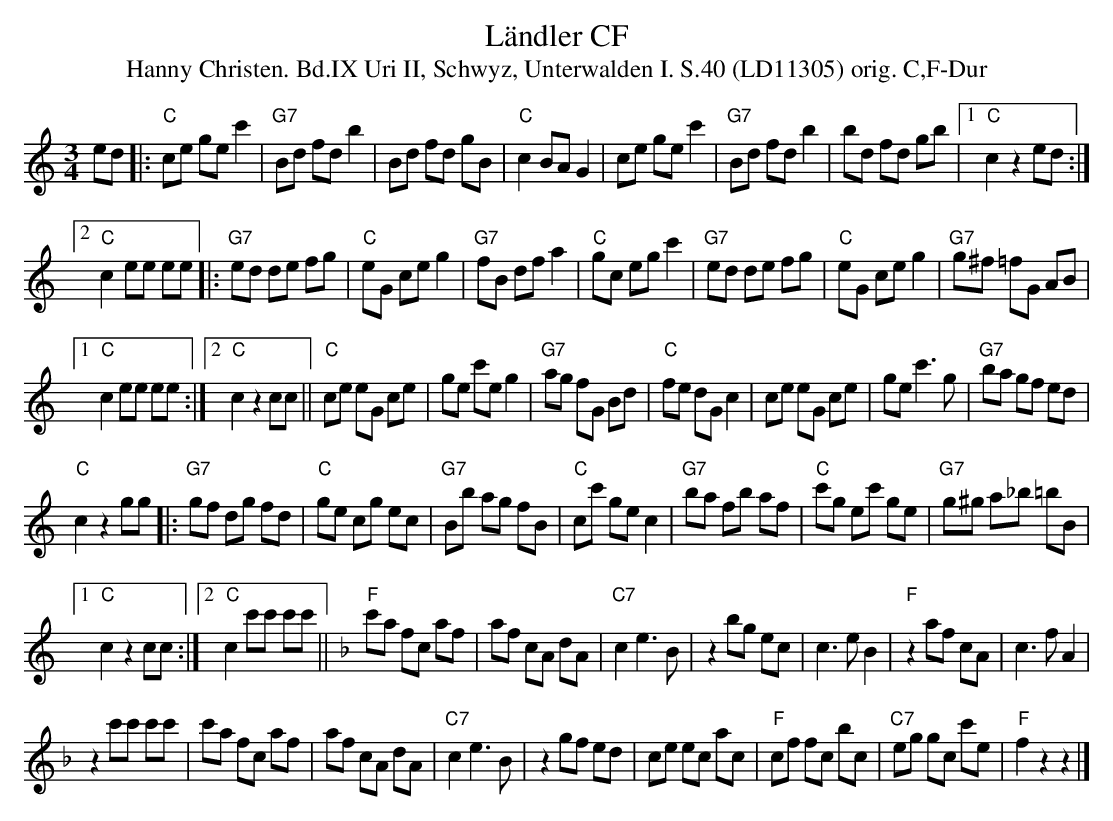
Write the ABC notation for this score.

X:1
T: Ländler CF
T:Hanny Christen. Bd.IX Uri II, Schwyz, Unterwalden I. S.40 (LD11305) orig. C,F-Dur
M:3/4
L:1/8
K:C
ed |: "C"ce ge c'2 | "G7"Bd fd b2 | Bd fd gB | "C"c2 BA G2 | ce ge c'2 | "G7"Bd fd b2 | bd fd gb |1 "C"c2z2 ed :|2
"C"c2 ee ee |: "G7"ed de fg | "C"eG ce g2 | "G7"fB df a2 | "C"gc eg c'2 | "G7"ed de fg | "C"eG ce g2 | "G7"g^f =fG AB |1
"C"c2 ee ee :|2 "C"c2 z2 cc || "C"ce eG ce | ge c'e g2 | "G7"ag fG Bd | "C"fe dG c2 | ce eG ce | ge c'3g | "G7"ba gf ed |
"C"c2z2 gg |: "G7"gf dg fd | "C"ge cg ec | "G7"Bb ag fB | "C"cc' ge c2 | "G7"ba fb af | "C"c'g ec' ge | "G7"g^g a_b =bB |1
"C"c2z2cc :|2 "C"c2 c'c' c'c' || [K:F] "F"c'a fc af | af cA dA | "C7"c2e3B | z2 bg ec | c3e B2 | "F"z2 af cA | c3f A2 |
z2 c'c' c'c' | c'a fc af | af cA dA | "C7"c2e3B | z2 gf ed | ce ec ac | "F"cf fc bc | "C7"eg gc c'e | "F"f2z2z2 |]
